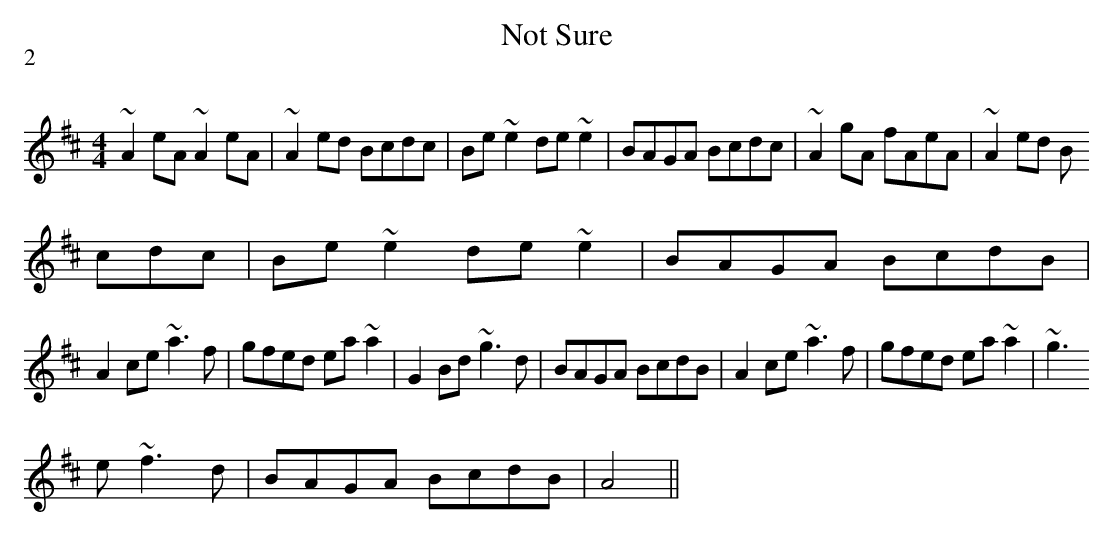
X:1
T:Not Sure
M:4/4
L:1/8
Q:Reel
P:2
K:D
~A2 eA ~A2 eA|~A2 ed Bcdc|Be ~e2 de ~e2|BAGA Bcdc|~A2 gA fAeA|~A2 ed B
cdc|Be ~e2 de ~e2|BAGA BcdB|
A2 ce ~a3 f|gfed ea~a2|G2 Bd ~g3 d|BAGA BcdB|A2 ce ~a3 f|gfed ea~a2|~g3
e ~f3 d|BAGA BcdB|A4||
